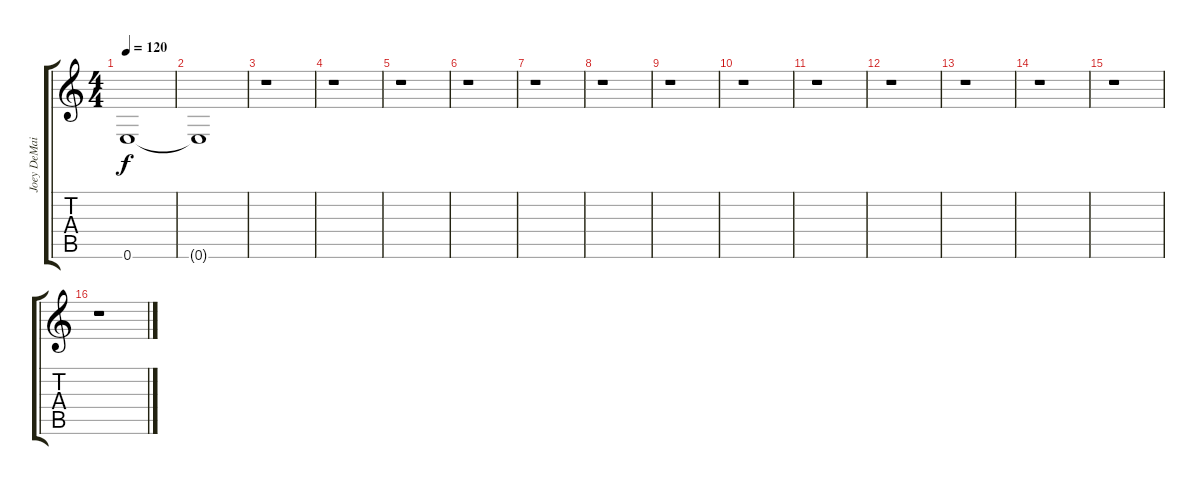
\track ("Joey DeMaio acoustic guitar" "Joey DeMai") {instrument acousticguitarsteel}
\staff {score tabs}
\tuning (E4 B3 G3 D3 A2 E2) {hide}
\ts (4 4)
\tempo 120
\clef g2
\ks c
0.6.1{dy f} |
0.6{t}.1 |
r.1 |
r.1 |
r.1 |
r.1 |
r.1 |
r.1 |
r.1 |
r.1 |
r.1 |
r.1 |
r.1 |
r.1 |
r.1 |
r.1
